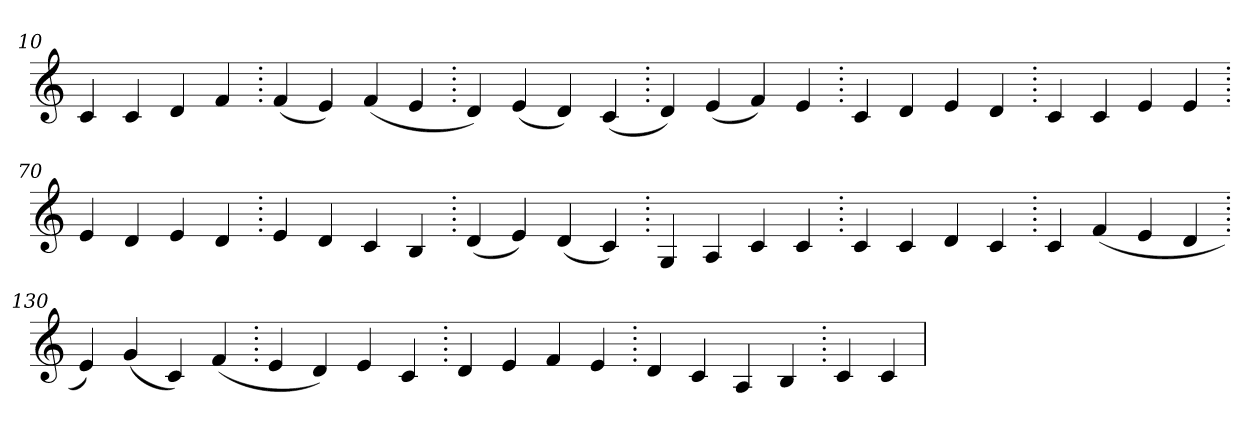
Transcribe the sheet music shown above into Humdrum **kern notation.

**kern
*part1
*staff1
*clefG2
=10.
4c
4c
4d
4f
=20.
(>4f
4e)
(>4f
4e
=30.
4d)
(>4e
4d)
(>4c
=40.
4d)
(>4e
4f)
4e
=50.
4c
4d
4e
4d
=60.
4c
4c
4e
4e
=70.
4e
4d
4e
4d
=80.
4e
4d
4c
4B
=90.
(>4d
4e)
(>4d
4c)
=100.
4G
4A
4c
4c
=110.
4c
4c
4d
4c
=120.
4c
(>4f
4e
4d
=130.
4e)
(>4g
4c)
(>4f
=140.
4e
4d)
4e
4c
=150.
4d
4e
4f
4e
=160.
4d
4c
4A
4B
=170.
4c
4c
=
*-
